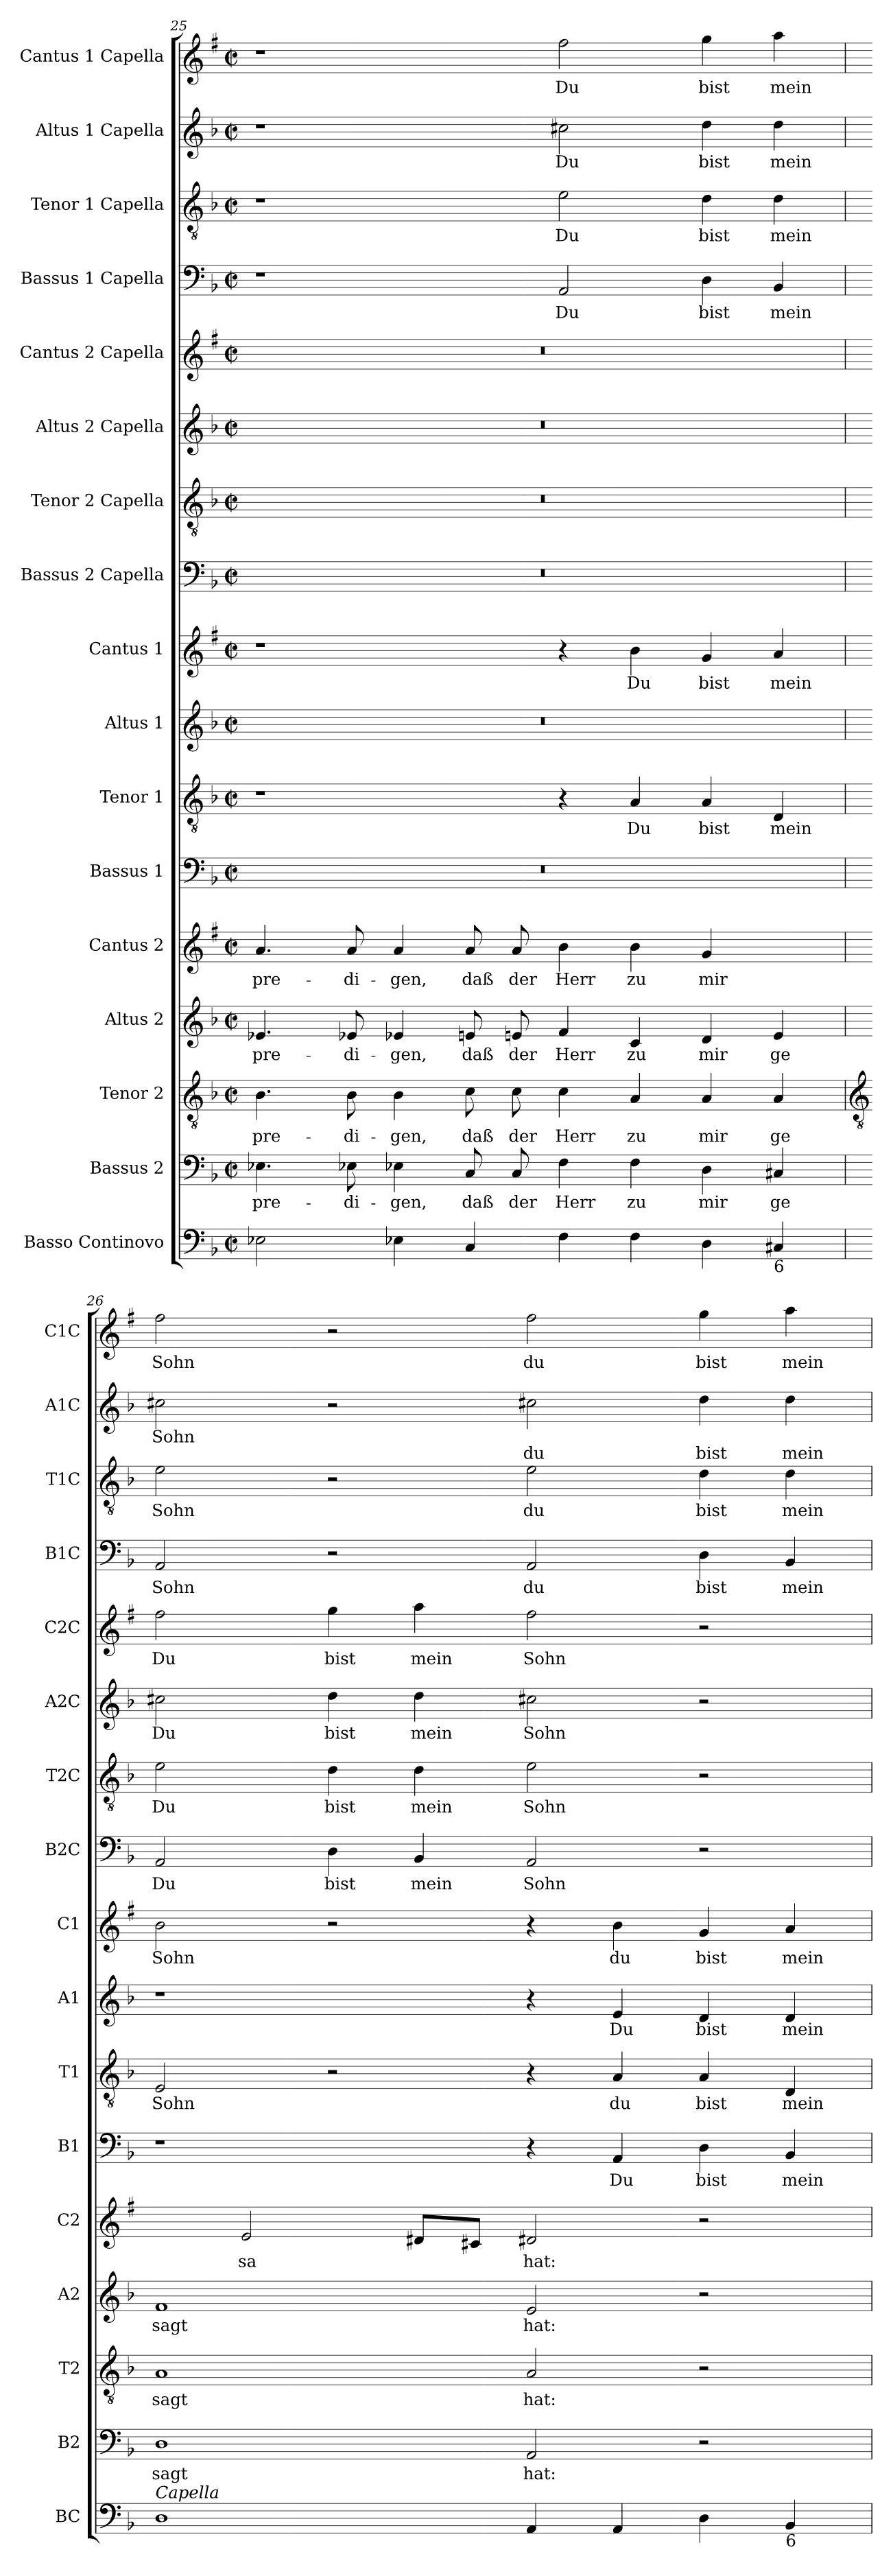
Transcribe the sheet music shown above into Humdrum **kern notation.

**kern	**kern	**text	**kern	**text	**kern	**text	**kern	**text	**kern	**text	**kern	**text	**kern	**text	**kern	**text	**kern	**text	**kern	**text	**kern	**text	**kern	**text	**kern	**text	**kern	**text	**kern	**text	**text	**kern	**text
*part17	*part16	*part16	*part15	*part15	*part14	*part14	*part13	*part13	*part12	*part12	*part11	*part11	*part10	*part10	*part9	*part9	*part8	*part8	*part7	*part7	*part6	*part6	*part5	*part5	*part4	*part4	*part3	*part3	*part2	*part2	*part2	*part1	*part1
*staff17	*staff16	*staff16	*staff15	*staff15	*staff14	*staff14	*staff13	*staff13	*staff12	*staff12	*staff11	*staff11	*staff10	*staff10	*staff9	*staff9	*staff8	*staff8	*staff7	*staff7	*staff6	*staff6	*staff5	*staff5	*staff4	*staff4	*staff3	*staff3	*staff2	*staff2	*staff2	*staff1	*staff1
*I"Basso Continovo	*I"Bassus 2	*	*I"Tenor 2	*	*I"Altus 2	*	*I"Cantus 2	*	*I"Bassus 1	*	*I"Tenor 1	*	*I"Altus 1	*	*I"Cantus 1	*	*I"Bassus 2 Capella	*	*I"Tenor 2 Capella	*	*I"Altus 2 Capella	*	*I"Cantus 2 Capella	*	*I"Bassus 1 Capella	*	*I"Tenor 1 Capella	*	*I"Altus 1 Capella	*	*	*I"Cantus 1 Capella	*
*I'BC	*I'B2	*	*I'T2	*	*I'A2	*	*I'C2	*	*I'B1	*	*I'T1	*	*I'A1	*	*I'C1	*	*I'B2C	*	*I'T2C	*	*I'A2C	*	*I'C2C	*	*I'B1C	*	*I'T1C	*	*I'A1C	*	*	*I'C1C	*
!!LO:LB:g=z
*clefF4	*clefF4	*	*clefGv2	*	*clefG2	*	*clefG2	*	*clefF4	*	*clefGv2	*	*clefG2	*	*clefG2	*	*clefF4	*	*clefGv2	*	*clefG2	*	*clefG2	*	*clefF4	*	*clefGv2	*	*clefG2	*	*	*clefG2	*
*	*	*	*	*	*	*	*ITrd1c2	*	*	*	*	*	*	*	*ITrd1c2	*	*	*	*	*	*	*	*ITrd1c2	*	*	*	*	*	*	*	*	*ITrd1c2	*
*k[b-]	*k[b-]	*	*k[b-]	*	*k[b-]	*	*k[b-]	*	*k[b-]	*	*k[b-]	*	*k[b-]	*	*k[b-]	*	*k[b-]	*	*k[b-]	*	*k[b-]	*	*k[b-]	*	*k[b-]	*	*k[b-]	*	*k[b-]	*	*	*k[b-]	*
*F:	*F:	*	*F:	*	*F:	*	*F:	*	*F:	*	*F:	*	*F:	*	*F:	*	*F:	*	*F:	*	*F:	*	*F:	*	*F:	*	*F:	*	*F:	*	*	*F:	*
*M4/2	*M4/2	*	*M4/2	*	*M4/2	*	*M4/2	*	*M4/2	*	*M4/2	*	*M4/2	*	*M4/2	*	*M4/2	*	*M4/2	*	*M4/2	*	*M4/2	*	*M4/2	*	*M4/2	*	*M4/2	*	*	*M4/2	*
*met(c|)	*met(c|)	*	*met(c|)	*	*met(c|)	*	*met(c|)	*	*met(c|)	*	*met(c|)	*	*met(c|)	*	*met(c|)	*	*met(c|)	*	*met(c|)	*	*met(c|)	*	*met(c|)	*	*met(c|)	*	*met(c|)	*	*met(c|)	*	*	*met(c|)	*
=25	=25	=25	=25	=25	=25	=25	=25	=25	=25	=25	=25	=25	=25	=25	=25	=25	=25	=25	=25	=25	=25	=25	=25	=25	=25	=25	=25	=25	=25	=25	=25	=25	=25
!	!	!LO:LY:b	!	!LO:LY:b	!	!LO:LY:b	!	!LO:LY:b	!	!	!	!	!	!	!	!	!	!	!	!	!	!	!	!	!	!	!	!	!	!	!	!	!
2E-X	4.E-X	pre-	4.B-	pre-	4.e-X	pre-	4.g	pre-	0r	.	1r	.	0r	.	1r	.	0r	.	0r	.	0r	.	0r	.	1r	.	1r	.	1r	.	.	1r	.
!	!	!LO:LY:b	!	!LO:LY:b	!	!LO:LY:b	!	!LO:LY:b	!	!	!	!	!	!	!	!	!	!	!	!	!	!	!	!	!	!	!	!	!	!	!	!	!
.	8E-X	-di-	8B-	-di-	8e-X	-di-	8g	-di-	.	.	.	.	.	.	.	.	.	.	.	.	.	.	.	.	.	.	.	.	.	.	.	.	.
!	!	!LO:LY:b	!	!LO:LY:b	!	!LO:LY:b	!	!LO:LY:b	!	!	!	!	!	!	!	!	!	!	!	!	!	!	!	!	!	!	!	!	!	!	!	!	!
4E-X	4E-X	-gen,	4B-	-gen,	4e-X	-gen,	4g	-gen,	.	.	.	.	.	.	.	.	.	.	.	.	.	.	.	.	.	.	.	.	.	.	.	.	.
!	!	!LO:LY:b	!	!LO:LY:b	!	!LO:LY:b	!	!LO:LY:b	!	!	!	!	!	!	!	!	!	!	!	!	!	!	!	!	!	!	!	!	!	!	!	!	!
4C	8C	daß	8c	daß	8en	daß	8g	daß	.	.	.	.	.	.	.	.	.	.	.	.	.	.	.	.	.	.	.	.	.	.	.	.	.
!	!	!LO:LY:b	!	!LO:LY:b	!	!LO:LY:b	!	!LO:LY:b	!	!	!	!	!	!	!	!	!	!	!	!	!	!	!	!	!	!	!	!	!	!	!	!	!
.	8C	der	8c	der	8en	der	8g	der	.	.	.	.	.	.	.	.	.	.	.	.	.	.	.	.	.	.	.	.	.	.	.	.	.
!	!	!LO:LY:b	!	!LO:LY:b	!	!LO:LY:b	!	!LO:LY:b	!	!	!	!	!	!	!	!	!	!	!	!	!	!	!	!	!	!LO:LY:b	!	!LO:LY:b	!	!LO:LY:b	!	!	!LO:LY:b
4F	4F	Herr	4c	Herr	4f	Herr	4a	Herr	.	.	4r	.	.	.	4r	.	.	.	.	.	.	.	.	.	2AA	Du	2e	Du	2cc#X	Du	.	2ee	Du
!	!	!LO:LY:b	!	!LO:LY:b	!	!LO:LY:b	!	!LO:LY:b	!	!	!	!LO:LY:b	!	!	!	!LO:LY:b	!	!	!	!	!	!	!	!	!	!	!	!	!	!	!	!	!
4F	4F	zu	4A	zu	4c	zu	4a	zu	.	.	4A	Du	.	.	4a	Du	.	.	.	.	.	.	.	.	.	.	.	.	.	.	.	.	.
!	!	!LO:LY:b	!	!LO:LY:b	!	!LO:LY:b	!	!LO:LY:b	!	!	!	!LO:LY:b	!	!	!	!LO:LY:b	!	!	!	!	!	!	!	!	!	!LO:LY:b	!	!LO:LY:b	!	!LO:LY:b	!	!	!LO:LY:b
4D	4D	mir	4A	mir	4d	mir	4f	mir	.	.	4A	bist	.	.	4f	bist	.	.	.	.	.	.	.	.	4D	bist	4d	bist	4dd	bist	.	4ff	bist
!LO:TX:b:t=6	!	!	!	!	!	!	!	!	!	!	!	!	!	!	!	!	!	!	!	!	!	!	!	!	!	!	!	!	!	!	!	!	!
!	!	!LO:LY:b	!	!LO:LY:b	!	!LO:LY:b	!	!LO:LY:b	!	!	!	!LO:LY:b	!	!	!	!LO:LY:b	!	!	!	!	!	!	!	!	!	!LO:LY:b	!	!LO:LY:b	!	!LO:LY:b	!	!	!LO:LY:b
4C#X	4C#X	ge	4A	ge	4e	ge	[4eyy	ge	.	.	4D	mein	.	.	4g	mein	.	.	.	.	.	.	.	.	4BB-	mein	4d	mein	4dd	mein	.	4gg	mein
!!LO:LB:g=z
=26	=26	=26	=26	=26	=26	=26	=26	=26	=26	=26	=26	=26	=26	=26	=26	=26	=26	=26	=26	=26	=26	=26	=26	=26	=26	=26	=26	=26	=26	=26	=26	=26	=26
*	*	*	*clefGv2	*	*	*	*	*	*	*	*	*	*	*	*	*	*	*	*	*	*	*	*	*	*	*	*	*	*	*	*	*	*
!LO:TX:a:i:t=Capella	!	!	!	!	!	!	!	!	!	!	!	!	!	!	!	!	!	!	!	!	!	!	!	!	!	!	!	!	!	!	!	!	!
!	!	!LO:LY:b	!	!LO:LY:b	!	!LO:LY:b	!	!	!	!	!	!LO:LY:b	!	!	!	!LO:LY:b	!	!LO:LY:b	!	!LO:LY:b	!	!LO:LY:b	!	!LO:LY:b	!	!LO:LY:b	!	!LO:LY:b	!	!LO:LY:b	!	!	!LO:LY:b
1D	1D	sagt	1A	sagt	1f	sagt	4eyy]	.	1r	.	2E	Sohn	1r	.	2a	Sohn	2AA	Du	2e	Du	2cc#X	Du	2ee	Du	2AA	Sohn	2e	Sohn	2cc#X	Sohn	.	2ee	Sohn
!	!	!	!	!	!	!	!	!LO:LY:b	!	!	!	!	!	!	!	!	!	!	!	!	!	!	!	!	!	!	!	!	!	!	!	!	!
.	.	.	.	.	.	.	2d	sa	.	.	.	.	.	.	.	.	.	.	.	.	.	.	.	.	.	.	.	.	.	.	.	.	.
!	!	!	!	!	!	!	!	!	!	!	!	!	!	!	!	!	!	!LO:LY:b	!	!LO:LY:b	!	!LO:LY:b	!	!LO:LY:b	!	!	!	!	!	!	!	!	!
.	.	.	.	.	.	.	.	.	.	.	2r	.	.	.	2r	.	4D	bist	4d	bist	4dd	bist	4ff	bist	2r	.	2r	.	2r	.	.	2r	.
!	!	!	!	!	!	!	!	!	!	!	!	!	!	!	!	!	!	!LO:LY:b	!	!LO:LY:b	!	!LO:LY:b	!	!LO:LY:b	!	!	!	!	!	!	!	!	!
.	.	.	.	.	.	.	8c#XL	.	.	.	.	.	.	.	.	.	4BB-	mein	4d	mein	4dd	mein	4gg	mein	.	.	.	.	.	.	.	.	.
.	.	.	.	.	.	.	8BnJ	.	.	.	.	.	.	.	.	.	.	.	.	.	.	.	.	.	.	.	.	.	.	.	.	.	.
!	!	!LO:LY:b	!	!LO:LY:b	!	!LO:LY:b	!	!LO:LY:b	!	!	!	!	!	!	!	!	!	!LO:LY:b	!	!LO:LY:b	!	!LO:LY:b	!	!LO:LY:b	!	!LO:LY:b	!	!LO:LY:b	!	!	!LO:LY:b	!	!LO:LY:b
4AA	2AA	hat:	2A	hat:	2e	hat:	2c#X	hat:	4r	.	4r	.	4r	.	4r	.	2AA	Sohn	2e	Sohn	2cc#X	Sohn	2ee	Sohn	2AA	du	2e	du	2cc#X	.	du	2ee	du
!	!	!	!	!	!	!	!	!	!	!LO:LY:b	!	!LO:LY:b	!	!LO:LY:b	!	!LO:LY:b	!	!	!	!	!	!	!	!	!	!	!	!	!	!	!	!	!
4AA	.	.	.	.	.	.	.	.	4AA	Du	4A	du	4e	Du	4a	du	.	.	.	.	.	.	.	.	.	.	.	.	.	.	.	.	.
!	!	!	!	!	!	!	!	!	!	!LO:LY:b	!	!LO:LY:b	!	!LO:LY:b	!	!LO:LY:b	!	!	!	!	!	!	!	!	!	!LO:LY:b	!	!LO:LY:b	!	!	!LO:LY:b	!	!LO:LY:b
4D	2r	.	2r	.	2r	.	2r	.	4D	bist	4A	bist	4d	bist	4f	bist	2r	.	2r	.	2r	.	2r	.	4D	bist	4d	bist	4dd	.	bist	4ff	bist
!LO:TX:b:t=6	!	!	!	!	!	!	!	!	!	!	!	!	!	!	!	!	!	!	!	!	!	!	!	!	!	!	!	!	!	!	!	!	!
!	!	!	!	!	!	!	!	!	!	!LO:LY:b	!	!LO:LY:b	!	!LO:LY:b	!	!LO:LY:b	!	!	!	!	!	!	!	!	!	!LO:LY:b	!	!LO:LY:b	!	!	!LO:LY:b	!	!LO:LY:b
4BB-	.	.	.	.	.	.	.	.	4BB-	mein	4D	mein	4d	mein	4g	mein	.	.	.	.	.	.	.	.	4BB-	mein	4d	mein	4dd	.	mein	4gg	mein
=	=	=	=	=	=	=	=	=	=	=	=	=	=	=	=	=	=	=	=	=	=	=	=	=	=	=	=	=	=	=	=	=	=
*-	*-	*-	*-	*-	*-	*-	*-	*-	*-	*-	*-	*-	*-	*-	*-	*-	*-	*-	*-	*-	*-	*-	*-	*-	*-	*-	*-	*-	*-	*-	*-	*-	*-
